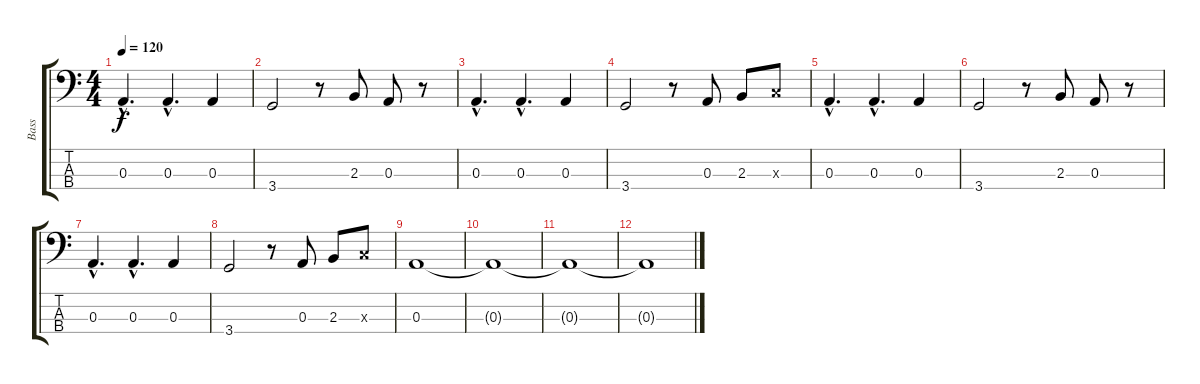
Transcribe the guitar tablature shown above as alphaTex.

\track ("Bass" "Bass") {instrument electricbassfinger}
\staff {score tabs}
\tuning (G2 D2 A1 E1) {hide}
\ts (4 4)
\tempo 120
\clef f4
\ks c
0.3{hac}.4{d dy f} 0.3{hac}.4{d} 0.3.4 |
3.4.2 r.8 2.3.8 0.3.8 r.8 |
0.3{hac}.4{d} 0.3{hac}.4{d} 0.3.4 |
3.4.2 r.8 0.3.8 2.3.8 3.3{x}.8 |
0.3{hac}.4{d} 0.3{hac}.4{d} 0.3.4 |
3.4.2 r.8 2.3.8 0.3.8 r.8 |
0.3{hac}.4{d} 0.3{hac}.4{d} 0.3.4 |
3.4.2 r.8 0.3.8 2.3.8 3.3{x}.8 |
0.3.1 |
0.3{t}.1 |
0.3{t}.1 |
0.3{t}.1
